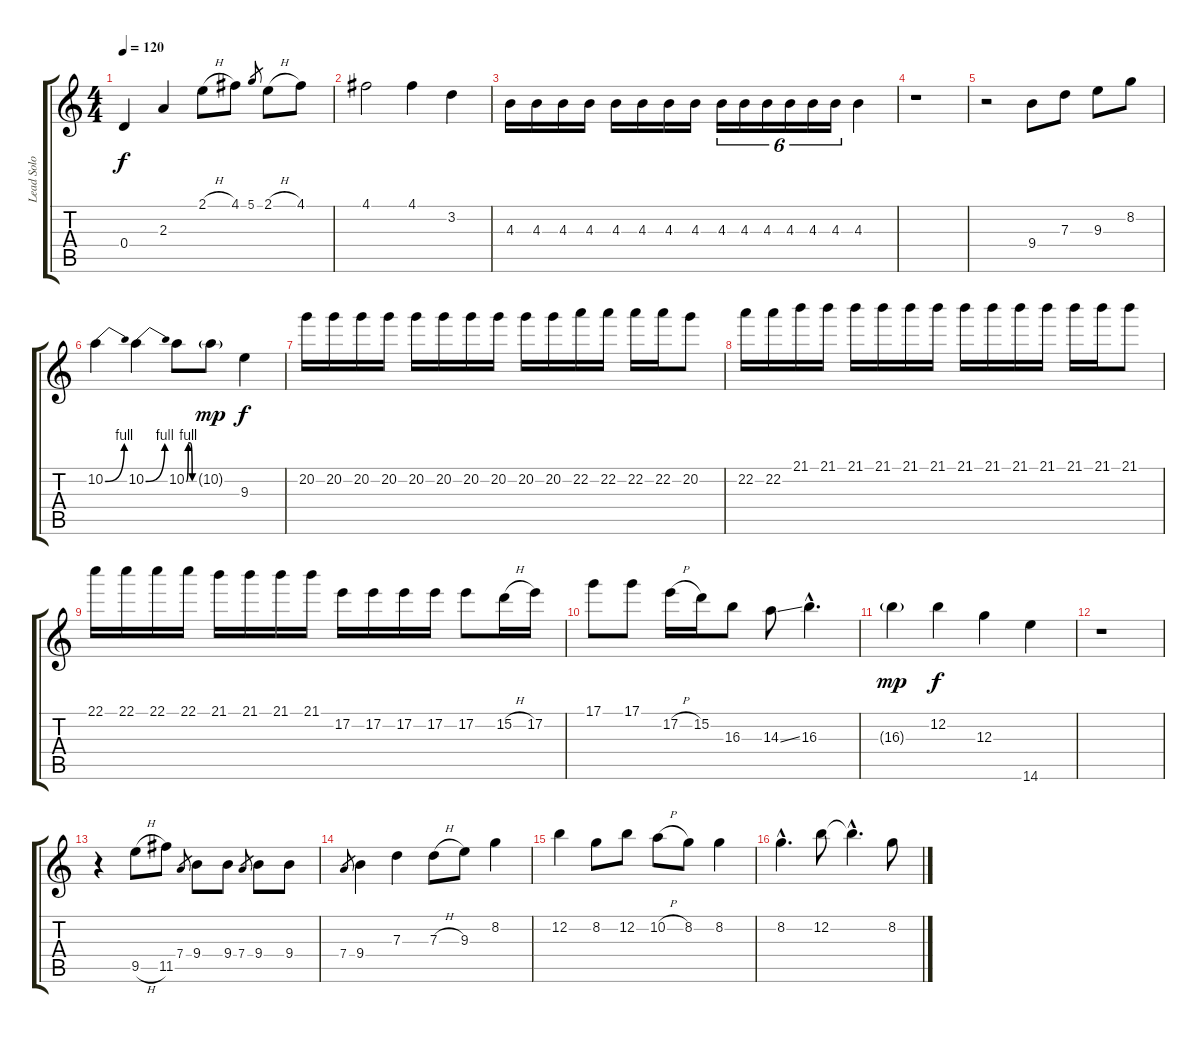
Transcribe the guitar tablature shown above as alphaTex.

\track ("Lead Solo" "Lead Solo") {instrument electricguitarclean}
\staff {score tabs}
\tuning (D4 B3 G3 D3 G3 D3) {hide}
\ts (4 4)
\tempo 120
\clef g2
\ks c
0.4.4{dy f} 2.3.4 2.1{h}.8 4.1.8 5.1.8{gr} 2.1{h}.8 4.1.8 |
4.1.2 4.1.4 3.2.4 |
4.3.16 4.3.16 4.3.16 4.3.16 4.3.16 4.3.16 4.3.16 4.3.16 4.3.16{tu (6 4)} 4.3.16{tu (6 4)} 4.3.16{tu (6 4)} 4.3.16{tu (6 4)} 4.3.16{tu (6 4)} 4.3.16{tu (6 4)} 4.3.4 |
r.1 |
r.2 9.4.8 7.3.8 9.3.8 8.2.8 |
10.2{be (bend 0 0 60 4)}.4 10.2{be (bend 0 0 60 4)}.4 10.2{be (custom 0 0 15 4 30 4 45 0 60 0)}.8 10.2{g}.8{dy mp} 9.3.4{dy f} |
20.2.16 20.2.16 20.2.16 20.2.16 20.2.16 20.2.16 20.2.16 20.2.16 20.2.16 20.2.16 22.2.16 22.2.16 22.2.16 22.2.16 20.2.8 |
22.2.16 22.2.16 21.1.16 21.1.16 21.1.16 21.1.16 21.1.16 21.1.16 21.1.16 21.1.16 21.1.16 21.1.16 21.1.16 21.1.16 21.1.8 |
22.1.16 22.1.16 22.1.16 22.1.16 21.1.16 21.1.16 21.1.16 21.1.16 17.2.16 17.2.16 17.2.16 17.2.16 17.2.8 15.2{h}.16 17.2.16 |
17.1.8 17.1.8 17.2{h}.16 15.2.16 16.3.8 14.3{ss}.8 16.3{hac}.4{d} |
16.3{g}.4{dy mp} 12.2.4{dy f} 12.3.4 14.6.4 |
r.1 |
r.4 9.5{h}.8 11.5.8 7.4.8{gr} 9.4.8 9.4.8 7.4.8{gr} 9.4.8 9.4.8 |
7.4.8{gr} 9.4.4 7.3.4 7.3{h}.8 9.3.8 8.2.4 |
12.2.4 8.2.8 12.2.8 10.2{h}.8 8.2.8 8.2.4 |
8.2{hac}.4{d} 12.2.8 12.2{hac t}.4{d} 8.2.8
